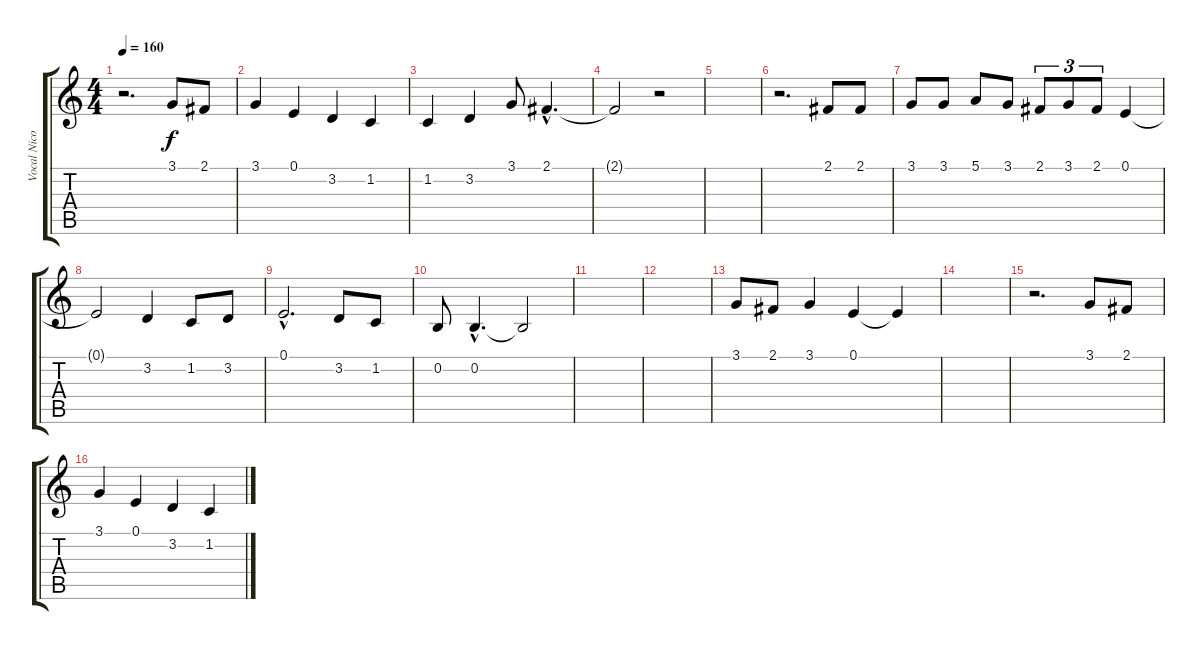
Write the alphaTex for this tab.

\track ("Vocal Nicolas" "Vocal Nico") {instrument tuba}
\staff {score tabs}
\tuning (E4 B3 G3 D3 A2 E2) {hide}
\ts (4 4)
\tempo 160
\clef g2
\ks c
r.2{d dy f} 3.1.8 2.1.8 |
3.1.4 0.1.4 3.2.4 1.2.4 |
1.2.4 3.2.4 3.1.8 2.1{hac}.4{d} |
2.1{t}.2 r.2 |
|
r.2{d} 2.1.8 2.1.8 |
3.1.8 3.1.8 5.1.8 3.1.8 2.1.8{tu (3 2)} 3.1.8{tu (3 2)} 2.1.8{tu (3 2)} 0.1.4 |
0.1{t}.2 3.2.4 1.2.8 3.2.8 |
0.1{hac}.2{d} 3.2.8 1.2.8 |
0.2.8 0.2{hac}.4{d} 0.2{t}.2 |
|
|
3.1.8 2.1.8 3.1.4 0.1.4 0.1{t}.4 |
|
r.2{d} 3.1.8 2.1.8 |
3.1.4 0.1.4 3.2.4 1.2.4
